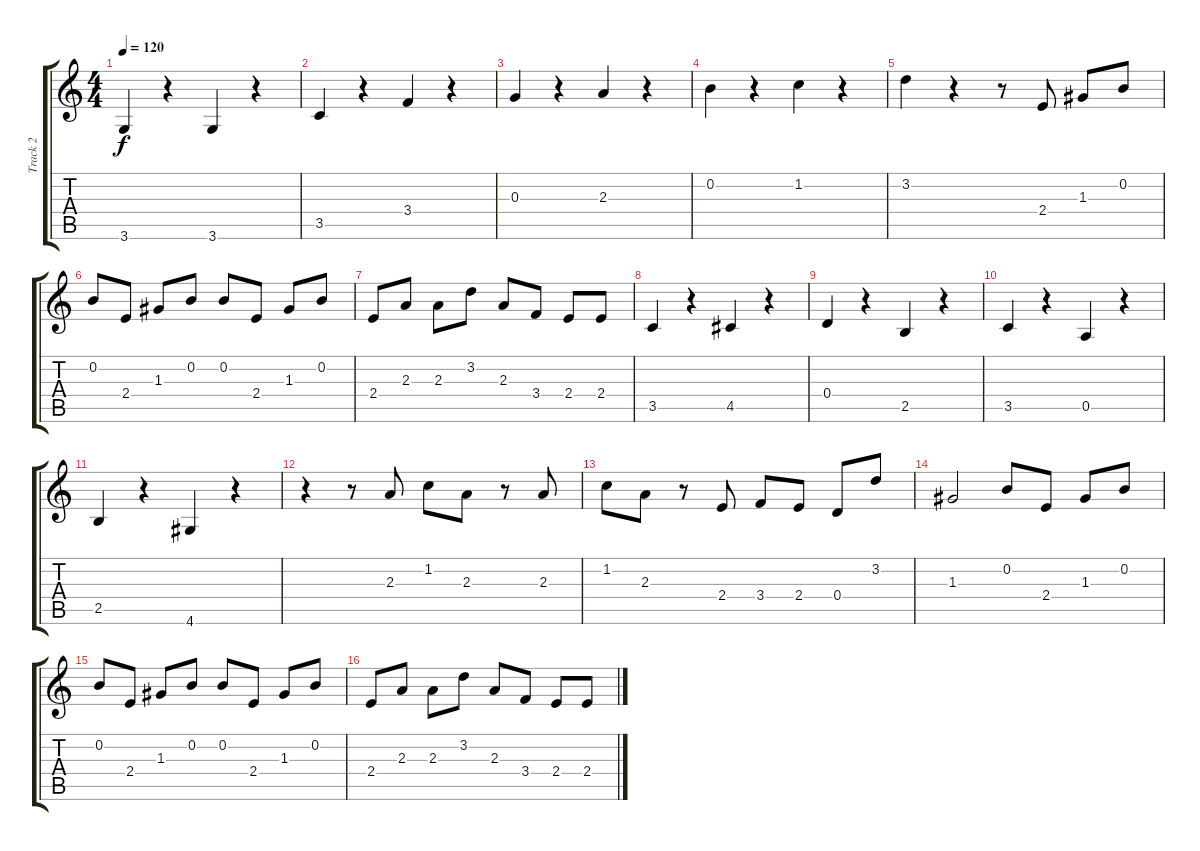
\track ("Track 2" "Track 2") {instrument acousticguitarsteel}
\staff {score tabs}
\tuning (E4 B3 G3 D3 A2 E2) {hide}
\ts (4 4)
\tempo 120
\clef g2
\ks c
3.6.4{dy f} r.4 3.6.4 r.4 |
3.5.4 r.4 3.4.4 r.4 |
0.3.4 r.4 2.3.4 r.4 |
0.2.4 r.4 1.2.4 r.4 |
3.2.4 r.4 r.8 2.4.8 1.3.8 0.2.8 |
0.2.8 2.4.8 1.3.8 0.2.8 0.2.8 2.4.8 1.3.8 0.2.8 |
2.4.8 2.3.8 2.3.8 3.2.8 2.3.8 3.4.8 2.4.8 2.4.8 |
3.5.4 r.4 4.5.4 r.4 |
0.4.4 r.4 2.5.4 r.4 |
3.5.4 r.4 0.5.4 r.4 |
2.5.4 r.4 4.6.4 r.4 |
r.4 r.8 2.3.8 1.2.8 2.3.8 r.8 2.3.8 |
1.2.8 2.3.8 r.8 2.4.8 3.4.8 2.4.8 0.4.8 3.2.8 |
1.3.2 0.2.8 2.4.8 1.3.8 0.2.8 |
0.2.8 2.4.8 1.3.8 0.2.8 0.2.8 2.4.8 1.3.8 0.2.8 |
2.4.8 2.3.8 2.3.8 3.2.8 2.3.8 3.4.8 2.4.8 2.4.8
